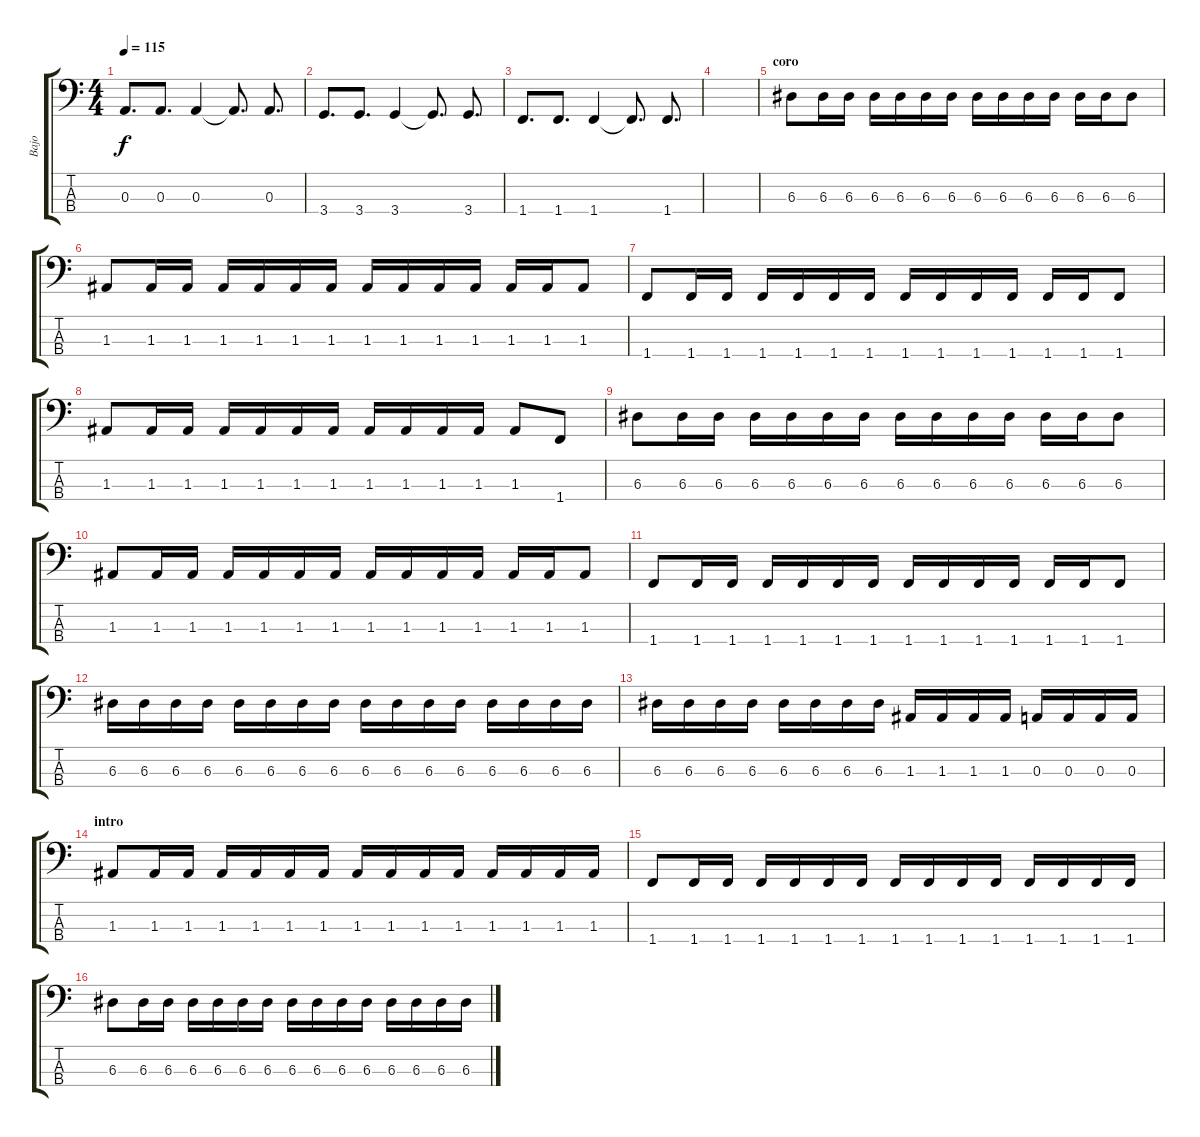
\track ("Bajo" "Bajo") {instrument electricbassfinger}
\staff {score tabs}
\tuning (G2 D2 A1 E1) {hide}
\ts (4 4)
\tempo 115
\clef f4
\ks c
0.3.8{d dy f} 0.3.8{d} 0.3.4 0.3{t}.8{d} 0.3.8{d} |
3.4.8{d} 3.4.8{d} 3.4.4 3.4{t}.8{d} 3.4.8{d} |
1.4.8{d} 1.4.8{d} 1.4.4 1.4{t}.8{d} 1.4.8{d} |
|
\section ("" "coro")
6.3.8 6.3.16 6.3.16 6.3.16 6.3.16 6.3.16 6.3.16 6.3.16 6.3.16 6.3.16 6.3.16 6.3.16 6.3.16 6.3.8 |
1.3.8 1.3.16 1.3.16 1.3.16 1.3.16 1.3.16 1.3.16 1.3.16 1.3.16 1.3.16 1.3.16 1.3.16 1.3.16 1.3.8 |
1.4.8 1.4.16 1.4.16 1.4.16 1.4.16 1.4.16 1.4.16 1.4.16 1.4.16 1.4.16 1.4.16 1.4.16 1.4.16 1.4.8 |
1.3.8 1.3.16 1.3.16 1.3.16 1.3.16 1.3.16 1.3.16 1.3.16 1.3.16 1.3.16 1.3.16 1.3.8 1.4.8 |
6.3.8 6.3.16 6.3.16 6.3.16 6.3.16 6.3.16 6.3.16 6.3.16 6.3.16 6.3.16 6.3.16 6.3.16 6.3.16 6.3.8 |
1.3.8 1.3.16 1.3.16 1.3.16 1.3.16 1.3.16 1.3.16 1.3.16 1.3.16 1.3.16 1.3.16 1.3.16 1.3.16 1.3.8 |
1.4.8 1.4.16 1.4.16 1.4.16 1.4.16 1.4.16 1.4.16 1.4.16 1.4.16 1.4.16 1.4.16 1.4.16 1.4.16 1.4.8 |
6.3.16 6.3.16 6.3.16 6.3.16 6.3.16 6.3.16 6.3.16 6.3.16 6.3.16 6.3.16 6.3.16 6.3.16 6.3.16 6.3.16 6.3.16 6.3.16 |
6.3.16 6.3.16 6.3.16 6.3.16 6.3.16 6.3.16 6.3.16 6.3.16 1.3.16 1.3.16 1.3.16 1.3.16 0.3.16 0.3.16 0.3.16 0.3.16 |
\section ("" "intro")
1.3.8 1.3.16 1.3.16 1.3.16 1.3.16 1.3.16 1.3.16 1.3.16 1.3.16 1.3.16 1.3.16 1.3.16 1.3.16 1.3.16 1.3.16 |
1.4.8 1.4.16 1.4.16 1.4.16 1.4.16 1.4.16 1.4.16 1.4.16 1.4.16 1.4.16 1.4.16 1.4.16 1.4.16 1.4.16 1.4.16 |
6.3.8 6.3.16 6.3.16 6.3.16 6.3.16 6.3.16 6.3.16 6.3.16 6.3.16 6.3.16 6.3.16 6.3.16 6.3.16 6.3.16 6.3.16
